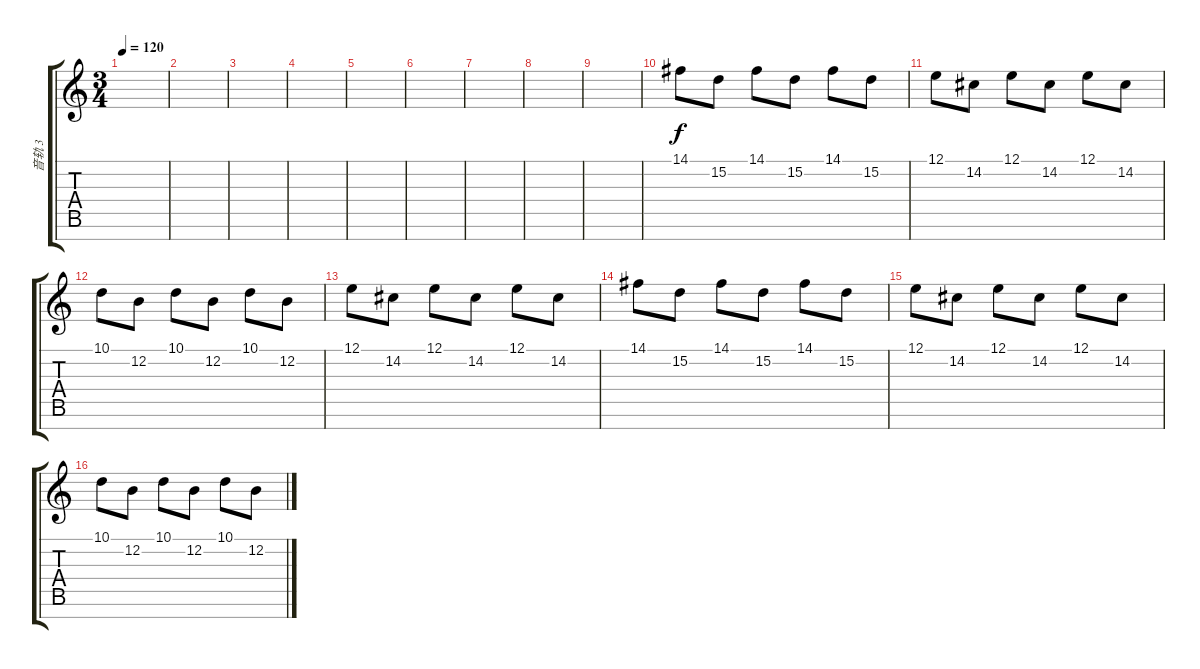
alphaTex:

\track ("音轨 3" "音轨 3") {instrument stringensemble1}
\staff {score tabs}
\tuning (E4 B3 G3 D3 A2 E2 B1) {hide}
\ts (3 4)
\tempo 120
\clef g2
\ks c
|
|
|
|
|
|
|
|
|
14.1.8{instrument stringensemble1} 15.2.8 14.1.8 15.2.8 14.1.8 15.2.8 |
12.1.8 14.2.8 12.1.8 14.2.8 12.1.8 14.2.8 |
10.1.8 12.2.8 10.1.8 12.2.8 10.1.8 12.2.8 |
12.1.8 14.2.8 12.1.8 14.2.8 12.1.8 14.2.8 |
14.1.8{instrument stringensemble1} 15.2.8 14.1.8 15.2.8 14.1.8 15.2.8 |
12.1.8 14.2.8 12.1.8 14.2.8 12.1.8 14.2.8 |
10.1.8 12.2.8 10.1.8 12.2.8 10.1.8 12.2.8
